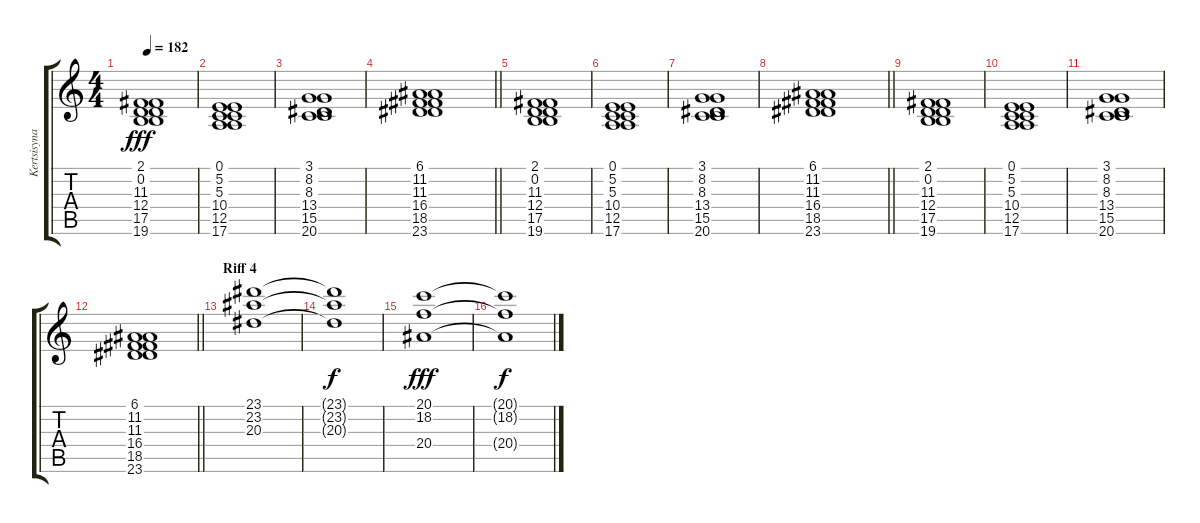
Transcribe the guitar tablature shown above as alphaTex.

\track ("Kertsisyna" "Kertsisyna") {instrument pad4choir}
\staff {score tabs}
\tuning (E4 B3 G3 D3 A2 E2) {hide}
\ts (4 4)
\tempo 182
\clef g2
\ks c
(2.1 0.2 11.3 12.4 17.5 19.6).1{dy fff} |
(0.1 5.2 5.3 10.4 12.5 17.6).1 |
(3.1 8.2 8.3 13.4 15.5 20.6).1 |
\barLineRight lightlight
(6.1 11.2 11.3 16.4 18.5 23.6).1 |
(2.1 0.2 11.3 12.4 17.5 19.6).1 |
(0.1 5.2 5.3 10.4 12.5 17.6).1 |
(3.1 8.2 8.3 13.4 15.5 20.6).1 |
\barLineRight lightlight
(6.1 11.2 11.3 16.4 18.5 23.6).1 |
(2.1 0.2 11.3 12.4 17.5 19.6).1 |
(0.1 5.2 5.3 10.4 12.5 17.6).1 |
(3.1 8.2 8.3 13.4 15.5 20.6).1 |
\barLineRight lightlight
(6.1 11.2 11.3 16.4 18.5 23.6).1 |
\section ("" "Riff 4")
(23.1 23.2 20.3).1 |
(23.1{t} 23.2{t} 20.3{t}).1{dy f} |
(20.1 18.2 20.4).1{dy fff} |
(20.1{t} 18.2{t} 20.4{t}).1{dy f}
